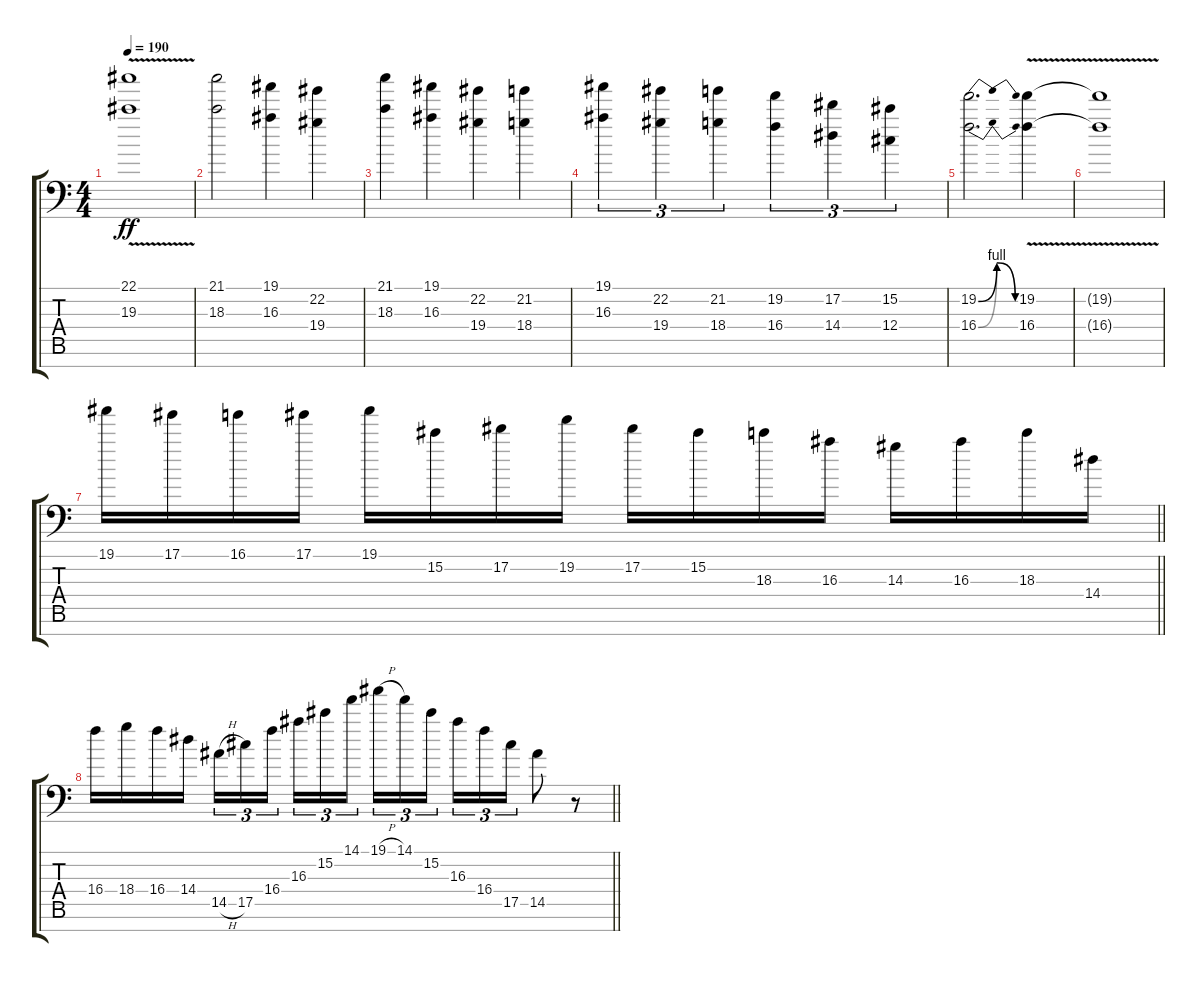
\track "" {instrument distortionguitar}
\staff {score tabs}
\tuning (Eb4 Bb3 Gb3 Db3 Ab2 Eb2 Bb1) {hide}
\ts (4 4)
\tempo 190
\clef f4
\ks c
(22.1{v} 19.3{v}).1{dy ff balance 0} |
(21.1 18.3).2 (19.1 16.3).4 (22.2 19.4).4 |
(21.1 18.3).4 (19.1 16.3).4 (22.2 19.4).4 (21.2 18.4).4 |
(19.1 16.3).4{tu (3 2)} (22.2 19.4).4{tu (3 2)} (21.2 18.4).4{tu (3 2)} (19.2 16.4).4{tu (3 2)} (17.2 14.4).4{tu (3 2)} (15.2 12.4).4{tu (3 2)} |
(19.2{be (bendrelease 0 0 30 4 44 4 60 0)} 16.4{be (bendrelease 0 0 30 4 44 4 60 0)}).2{d} (19.2{v} 16.4{v}).4 |
(19.2{t} 16.4{t}).1 |
\barLineRight lightlight
19.1.16{volume 16 balance 8} 17.1.16 16.1.16 17.1.16 19.1.16 15.2.16 17.2.16 19.2.16 17.2.16 15.2.16 18.3.16 16.3.16 14.3.16 16.3.16 18.3.16 14.4.16 |
\barLineRight lightlight
16.4.16 18.4.16 16.4.16 14.4.16 14.5{h}.16{tu (3 2)} 17.5.16{tu (3 2)} 16.4.16{tu (3 2) beam splitsecondary} 16.3.16{tu (3 2)} 15.2.16{tu (3 2)} 14.1.16{tu (3 2)} 19.1{h}.16{tu (3 2)} 14.1.16{tu (3 2)} 15.2.16{tu (3 2) beam splitsecondary} 16.3.16{tu (3 2)} 16.4.16{tu (3 2)} 17.5.16{tu (3 2)} 14.5.8 r.8
